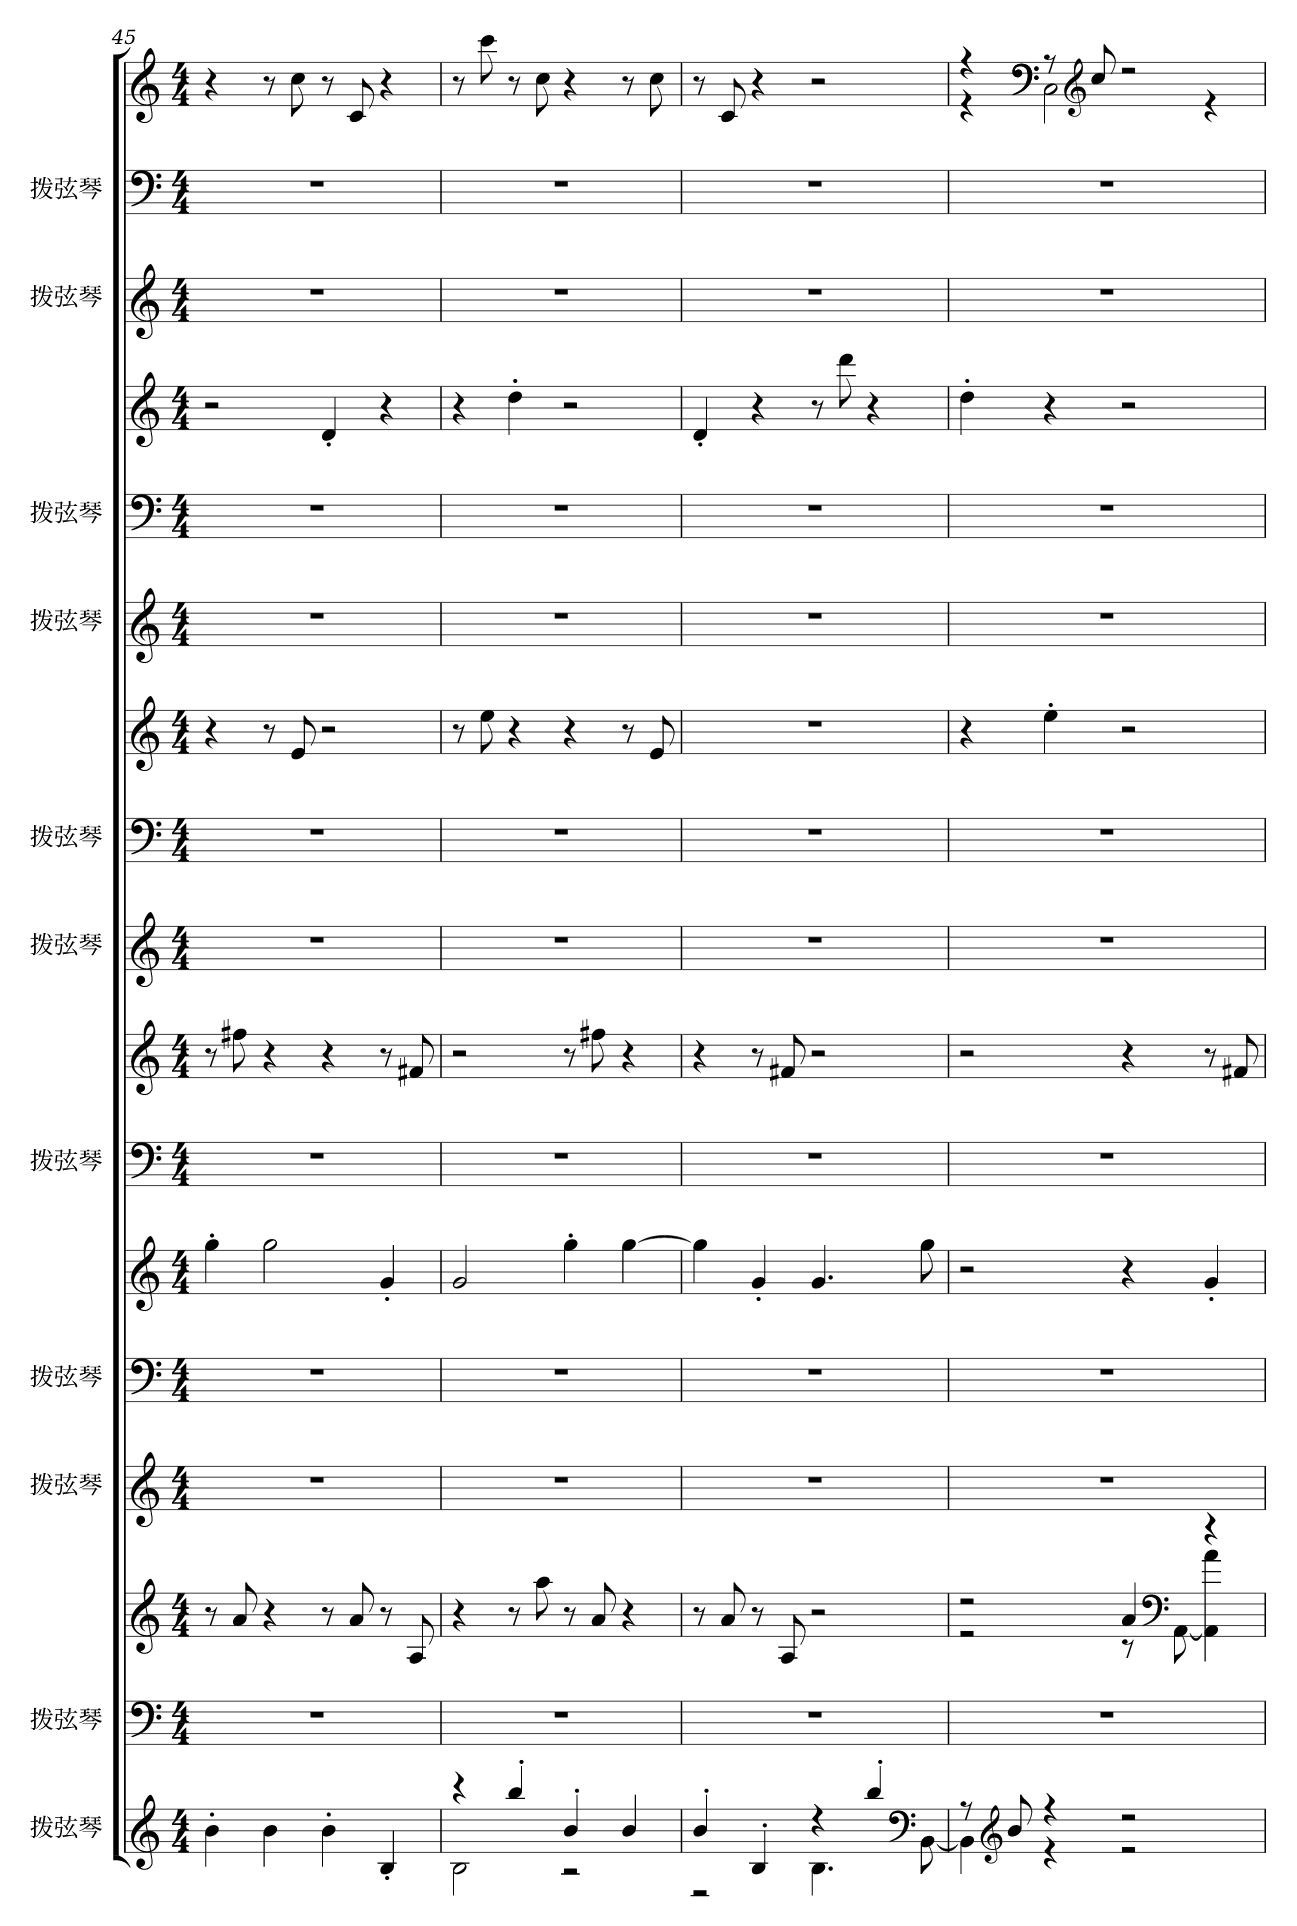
**kern	**kern	**kern	**kern	**kern	**kern	**kern	**kern	**kern	**kern	**kern	**kern	**kern	**kern	**kern	**kern	**kern
*part11	*part10	*part10	*part9	*part8	*part8	*part7	*part7	*part6	*part5	*part5	*part4	*part3	*part3	*part2	*part1	*part1
*staff17	*staff16	*staff15	*staff14	*staff13	*staff12	*staff11	*staff10	*staff9	*staff8	*staff7	*staff6	*staff5	*staff4	*staff3	*staff2	*staff1
*I"拨弦琴	*I"拨弦琴	*	*I"拨弦琴	*I"拨弦琴	*	*I"拨弦琴	*	*I"拨弦琴	*I"拨弦琴	*	*I"拨弦琴	*I"拨弦琴	*	*I"拨弦琴	*I"拨弦琴	*
*clefG2	*clefF4	*clefG2	*clefG2	*clefF4	*clefG2	*clefF4	*clefG2	*clefG2	*clefF4	*clefG2	*clefG2	*clefF4	*clefG2	*clefG2	*clefF4	*clefG2
*k[]	*k[]	*k[]	*k[]	*k[]	*k[]	*k[]	*k[]	*k[]	*k[]	*k[]	*k[]	*k[]	*k[]	*k[]	*k[]	*k[]
*M4/4	*M4/4	*M4/4	*M4/4	*M4/4	*M4/4	*M4/4	*M4/4	*M4/4	*M4/4	*M4/4	*M4/4	*M4/4	*M4/4	*M4/4	*M4/4	*M4/4
=45	=45	=45	=45	=45	=45	=45	=45	=45	=45	=45	=45	=45	=45	=45	=45	=45
4b'\	1r	8r	1r	1r	4gg'\	1r	8r	1r	1r	4r	1r	1r	2r	1r	1r	4r
.	.	8a/	.	.	.	.	8ff#X\	.	.	.	.	.	.	.	.	.
4b\	.	4r	.	.	2gg\	.	4r	.	.	8r	.	.	.	.	.	8r
.	.	.	.	.	.	.	.	.	.	8e/	.	.	.	.	.	8cc\
4b'\	.	8r	.	.	.	.	4r	.	.	2r	.	.	4d'/	.	.	8r
.	.	8a/	.	.	.	.	.	.	.	.	.	.	.	.	.	8c/
4B'/	.	8r	.	.	4g'/	.	8r	.	.	.	.	.	4r	.	.	4r
.	.	8A/	.	.	.	.	8f#X/	.	.	.	.	.	.	.	.	.
!!LO:PB:g=z
=46	=46	=46	=46	=46	=46	=46	=46	=46	=46	=46	=46	=46	=46	=46	=46	=46
*^	*	*	*	*	*	*	*	*	*	*	*	*	*	*	*	*
4r	2B\	1r	4r	1r	1r	2g/	1r	2r	1r	1r	8r	1r	1r	4r	1r	1r	8r
.	.	.	.	.	.	.	.	.	.	.	8ee\	.	.	.	.	.	8ccc\
4bb'/	.	.	8r	.	.	.	.	.	.	.	4r	.	.	4dd'\	.	.	8r
.	.	.	8aa\	.	.	.	.	.	.	.	.	.	.	.	.	.	8cc\
4b'/	2r	.	8r	.	.	4gg'\	.	8r	.	.	4r	.	.	2r	.	.	4r
.	.	.	8a/	.	.	.	.	8ff#X\	.	.	.	.	.	.	.	.	.
4b/	.	.	4r	.	.	[4gg\	.	4r	.	.	8r	.	.	.	.	.	8r
.	.	.	.	.	.	.	.	.	.	.	8e/	.	.	.	.	.	8cc\
=47	=47	=47	=47	=47	=47	=47	=47	=47	=47	=47	=47	=47	=47	=47	=47	=47	=47
4b'/	2r	1r	8r	1r	1r	4gg\]	1r	4r	1r	1r	1r	1r	1r	4d'/	1r	1r	8r
.	.	.	8a/	.	.	.	.	.	.	.	.	.	.	.	.	.	8c/
4B'/	.	.	8r	.	.	4g'/	.	8r	.	.	.	.	.	4r	.	.	4r
.	.	.	8A/	.	.	.	.	8f#X/	.	.	.	.	.	.	.	.	.
4r	4.B\	.	2r	.	.	4.g/	.	2r	.	.	.	.	.	8r	.	.	2r
.	.	.	.	.	.	.	.	.	.	.	.	.	.	8ddd\	.	.	.
4bb'/	.	.	.	.	.	.	.	.	.	.	.	.	.	4r	.	.	.
*clefF4	*	*	*	*	*	*	*	*	*	*	*	*	*	*	*	*	*
.	[8BB\	.	.	.	.	8gg\	.	.	.	.	.	.	.	.	.	.	.
=48	=48	=48	=48	=48	=48	=48	=48	=48	=48	=48	=48	=48	=48	=48	=48	=48	=48
*	*	*	*^	*	*	*	*	*	*	*	*	*	*	*	*	*	*^
8r	4BB\]	1r	2r	2r	1r	1r	2r	1r	2r	1r	1r	4r	1r	1r	4dd'\	1r	1r	4r	4r
*clefG2	*	*	*	*	*	*	*	*	*	*	*	*	*	*	*	*	*	*	*
8b/	.	.	.	.	.	.	.	.	.	.	.	.	.	.	.	.	.	.	.
*	*	*	*	*	*	*	*	*	*	*	*	*	*	*	*	*	*	*clefF4	*
4r	4r	.	.	.	.	.	.	.	.	.	.	4ee'\	.	.	4r	.	.	8r	2C\
*	*	*	*	*	*	*	*	*	*	*	*	*	*	*	*	*	*	*clefG2	*
.	.	.	.	.	.	.	.	.	.	.	.	.	.	.	.	.	.	8cc/	.
2r	2r	.	4a/	8r	.	.	4r	.	4r	.	.	2r	.	.	2r	.	.	2r	.
*	*	*	*clefF4	*	*	*	*	*	*	*	*	*	*	*	*	*	*	*	*
.	.	.	.	[8AA\	.	.	.	.	.	.	.	.	.	.	.	.	.	.	.
.	.	.	4r	4AA\] 4a\	.	.	4g'/	.	8r	.	.	.	.	.	.	.	.	.	4r
.	.	.	.	.	.	.	.	.	8f#X/	.	.	.	.	.	.	.	.	.	.
*v	*v	*	*v	*v	*	*	*	*	*	*	*	*	*	*	*	*	*	*v	*v
=	=	=	=	=	=	=	=	=	=	=	=	=	=	=	=	=
*-	*-	*-	*-	*-	*-	*-	*-	*-	*-	*-	*-	*-	*-	*-	*-	*-
